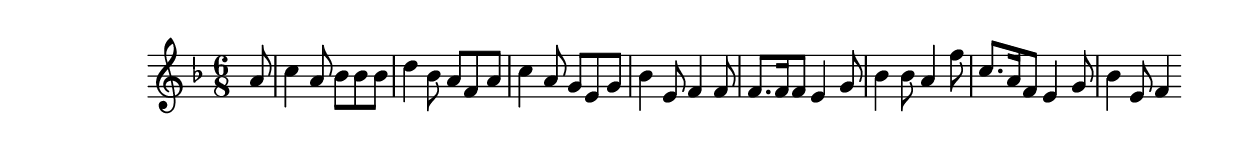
\version "2.14.0"
%{\header {
  title = "Calinda (Louisiana)"
  composer = "anonymous"
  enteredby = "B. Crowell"
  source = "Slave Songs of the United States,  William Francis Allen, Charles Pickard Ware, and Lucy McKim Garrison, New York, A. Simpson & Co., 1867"
}%}
\score{{\key f \major
\time 6/8
%{\tempo 8=160
%}\relative a' {
  \partial 8
  a8 | c4 a8  bes bes bes | d4 bes8 a8 f a | c4 a8 g e g | bes4 e,8 f4 f8 |
       f8. f16 f8 e4 g8 | bes4 bes8 a4 f'8 | c8. a16 f8 e4 g8 | bes4 e,8 f4
  \bar ":|"
}

}}